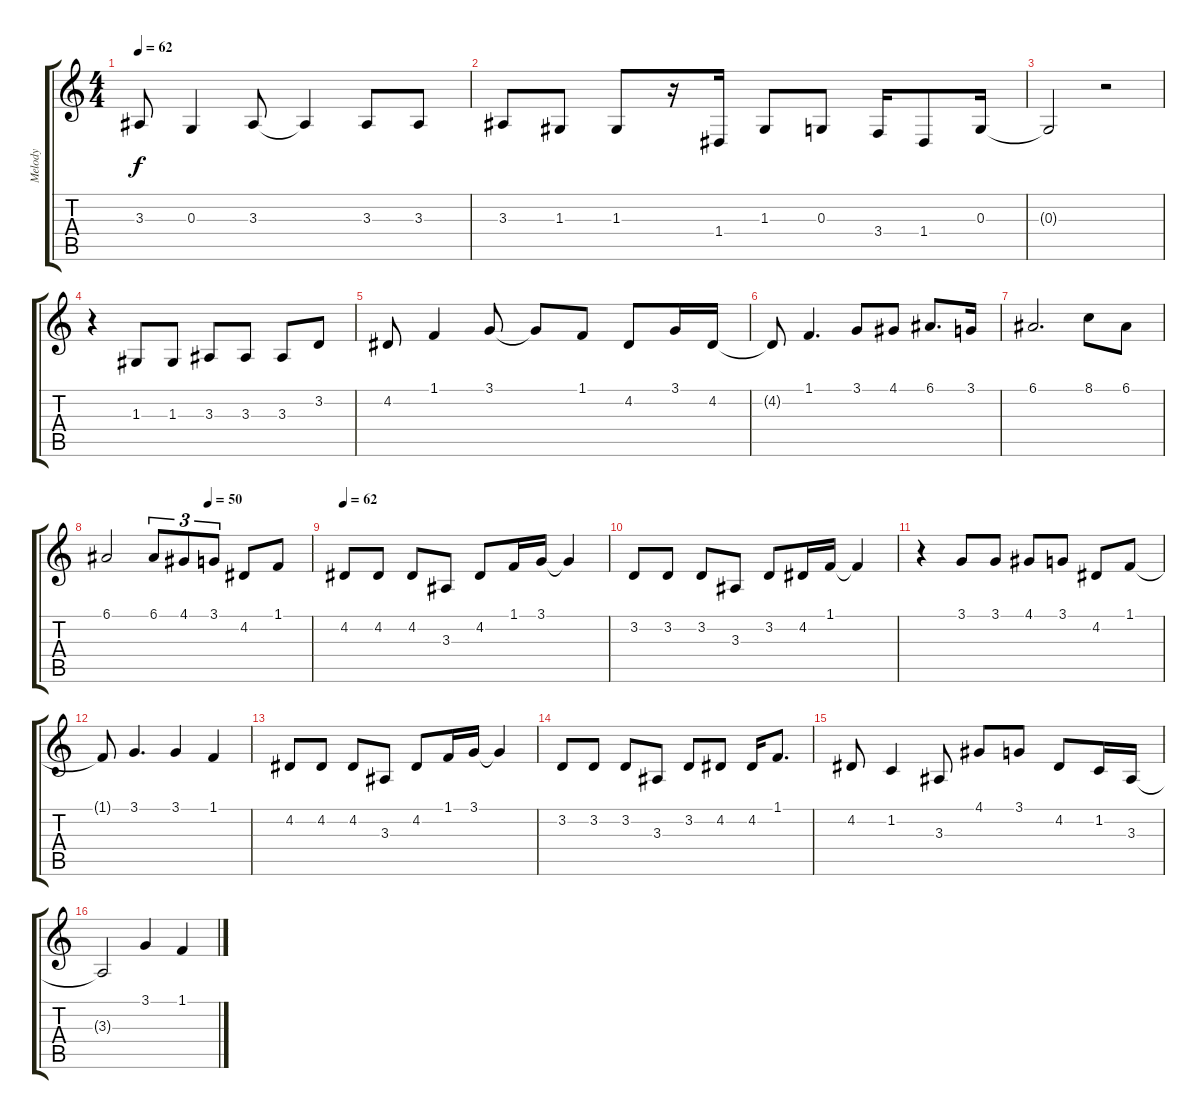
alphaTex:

\track ("Melody" "Melody") {instrument electricpiano2}
\staff {score tabs}
\tuning (E4 B3 G3 D3 A2 E2) {hide}
\ts (4 4)
\tempo 62
\clef g2
\ks c
3.3.8{dy f} 0.3.4 3.3.8 3.3{t}.4 3.3.8 3.3.8 |
3.3.8 1.3.8 1.3.8 r.16 1.4.16 1.3.8 0.3.8 3.4.16 1.4.8 0.3.16 |
0.3{t}.2 r.2 |
r.4 1.3.8 1.3.8 3.3.8 3.3.8 3.3.8 3.2.8 |
4.2.8{txt ""} 1.1.4 3.1.8 3.1{t}.8 1.1.8 4.2.8 3.1.16 4.2.16 |
4.2{t}.8 1.1.4{d} 3.1.8 4.1.8 6.1.8{d} 3.1.16 |
6.1.2{d} 8.1.8 6.1.8 |
\tempo (50 0.5)
6.1.2 6.1.8{tu (3 2)} 4.1.8{tu (3 2)} 3.1.8{tu (3 2)} 4.2.8 1.1.8 |
\tempo 62
4.2.8 4.2.8 4.2.8 3.3.8 4.2.8 1.1.16 3.1.16 3.1{t}.4 |
3.2.8 3.2.8 3.2.8 3.3.8 3.2.8 4.2.16 1.1.16 1.1{t}.4 |
r.4 3.1.8 3.1.8 4.1.8 3.1.8 4.2.8 1.1.8 |
1.1{t}.8 3.1.4{d} 3.1.4 1.1.4 |
4.2.8 4.2.8 4.2.8 3.3.8 4.2.8 1.1.16 3.1.16 3.1{t}.4 |
3.2.8 3.2.8 3.2.8 3.3.8 3.2.8 4.2.8 4.2.16 1.1.8{d} |
4.2.8 1.2.4 3.3.8 4.1.8 3.1.8 4.2.8 1.2.16 3.3.16 |
3.3{t}.2 3.1.4 1.1.4
